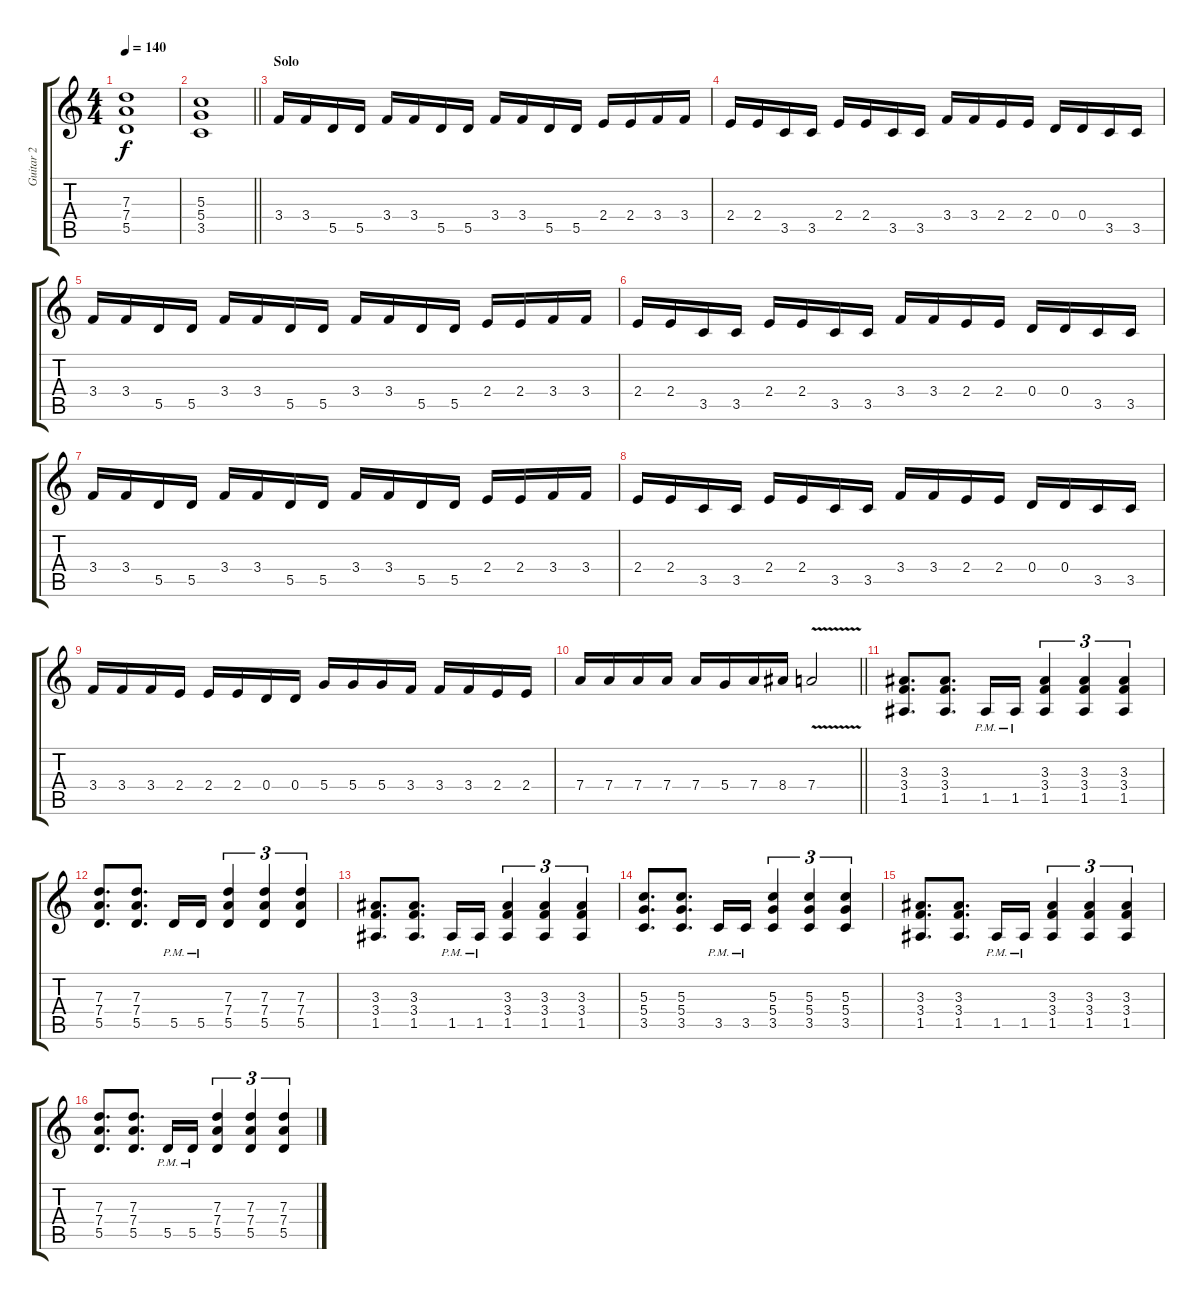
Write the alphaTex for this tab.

\track ("Guitar 2" "Guitar 2") {instrument distortionguitar}
\staff {score tabs}
\tuning (E4 B3 G3 D3 A2 D2) {hide}
\ts (4 4)
\tempo 140
\clef g2
\ks c
(7.3 7.4 5.5).1{dy f} |
\barLineRight lightlight
(5.3 5.4 3.5).1 |
\section ("" "Solo")
3.4.16 3.4.16 5.5.16 5.5.16 3.4.16 3.4.16 5.5.16 5.5.16 3.4.16 3.4.16 5.5.16 5.5.16 2.4.16 2.4.16 3.4.16 3.4.16 |
2.4.16 2.4.16 3.5.16 3.5.16 2.4.16 2.4.16 3.5.16 3.5.16 3.4.16 3.4.16 2.4.16 2.4.16 0.4.16 0.4.16 3.5.16 3.5.16 |
3.4.16 3.4.16 5.5.16 5.5.16 3.4.16 3.4.16 5.5.16 5.5.16 3.4.16 3.4.16 5.5.16 5.5.16 2.4.16 2.4.16 3.4.16 3.4.16 |
2.4.16 2.4.16 3.5.16 3.5.16 2.4.16 2.4.16 3.5.16 3.5.16 3.4.16 3.4.16 2.4.16 2.4.16 0.4.16 0.4.16 3.5.16 3.5.16 |
3.4.16 3.4.16 5.5.16 5.5.16 3.4.16 3.4.16 5.5.16 5.5.16 3.4.16 3.4.16 5.5.16 5.5.16 2.4.16 2.4.16 3.4.16 3.4.16 |
2.4.16 2.4.16 3.5.16 3.5.16 2.4.16 2.4.16 3.5.16 3.5.16 3.4.16 3.4.16 2.4.16 2.4.16 0.4.16 0.4.16 3.5.16 3.5.16 |
3.4.16 3.4.16 3.4.16 2.4.16 2.4.16 2.4.16 0.4.16 0.4.16 5.4.16 5.4.16 5.4.16 3.4.16 3.4.16 3.4.16 2.4.16 2.4.16 |
\barLineRight lightlight
7.4.16 7.4.16 7.4.16 7.4.16 7.4.16 5.4.16 7.4.16 8.4.16 7.4{v}.2 |
\section ("" "")
(3.3 3.4 1.5).8{d} (3.3 3.4 1.5).8{d} 1.5{pm}.16 1.5{pm}.16 (3.3 3.4 1.5).4{tu (3 2)} (3.3 3.4 1.5).4{tu (3 2)} (3.3 3.4 1.5).4{tu (3 2)} |
(7.3 7.4 5.5).8{d} (7.3 7.4 5.5).8{d} 5.5{pm}.16 5.5{pm}.16 (7.3 7.4 5.5).4{tu (3 2)} (7.3 7.4 5.5).4{tu (3 2)} (7.3 7.4 5.5).4{tu (3 2)} |
(3.3 3.4 1.5).8{d} (3.3 3.4 1.5).8{d} 1.5{pm}.16 1.5{pm}.16 (3.3 3.4 1.5).4{tu (3 2)} (3.3 3.4 1.5).4{tu (3 2)} (3.3 3.4 1.5).4{tu (3 2)} |
(5.3 5.4 3.5).8{d} (5.3 5.4 3.5).8{d} 3.5{pm}.16 3.5{pm}.16 (5.3 5.4 3.5).4{tu (3 2)} (5.3 5.4 3.5).4{tu (3 2)} (5.3 5.4 3.5).4{tu (3 2)} |
(3.3 3.4 1.5).8{d} (3.3 3.4 1.5).8{d} 1.5{pm}.16 1.5{pm}.16 (3.3 3.4 1.5).4{tu (3 2)} (3.3 3.4 1.5).4{tu (3 2)} (3.3 3.4 1.5).4{tu (3 2)} |
(7.3 7.4 5.5).8{d} (7.3 7.4 5.5).8{d} 5.5{pm}.16 5.5{pm}.16 (7.3 7.4 5.5).4{tu (3 2)} (7.3 7.4 5.5).4{tu (3 2)} (7.3 7.4 5.5).4{tu (3 2)}
